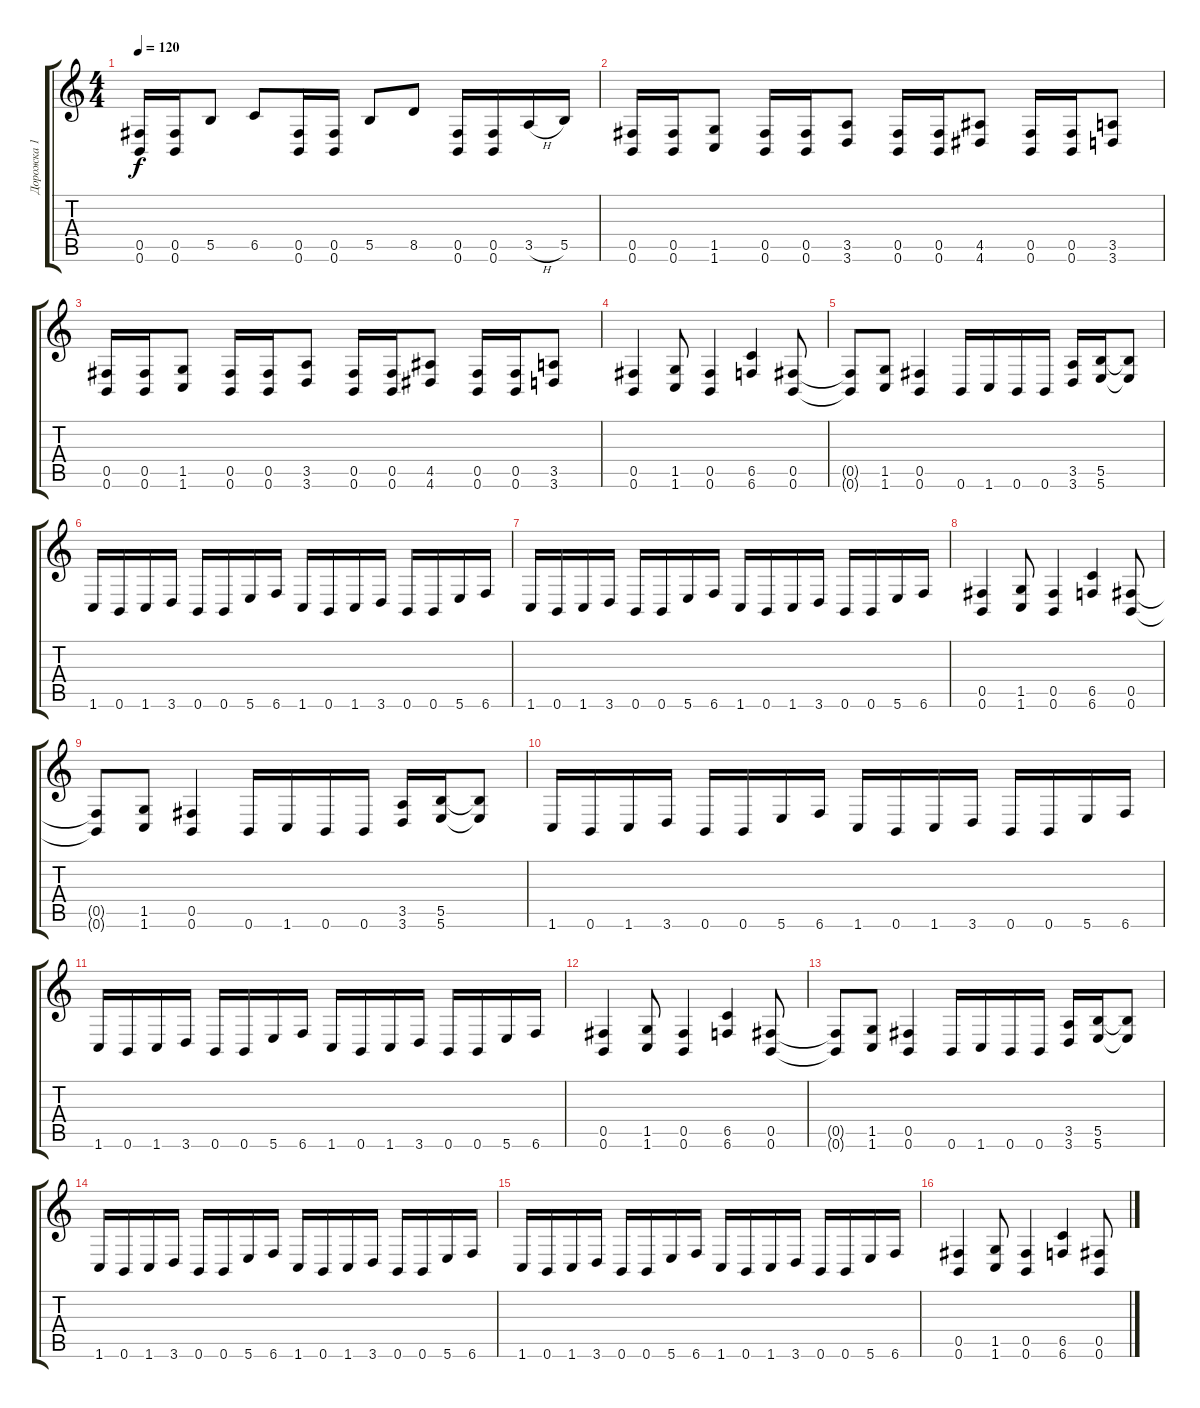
\track ("Дорожка 1" "Дорожка 1") {instrument distortionguitar}
\staff {score tabs}
\tuning (Db4 Ab3 E3 B2 Gb2 B1) {hide}
\ts (4 4)
\tempo 120
\clef g2
\ks c
(0.5 0.6).16{dy f} (0.5 0.6).16 5.5.8 6.5.8 (0.5 0.6).16 (0.5 0.6).16 5.5.8 8.5.8 (0.5 0.6).16 (0.5 0.6).16 3.5{h}.16 5.5.16 |
(0.5 0.6).16 (0.5 0.6).16 (1.5 1.6).8 (0.5 0.6).16 (0.5 0.6).16 (3.5 3.6).8 (0.5 0.6).16 (0.5 0.6).16 (4.5 4.6).8 (0.5 0.6).16 (0.5 0.6).16 (3.5 3.6).8 |
(0.5 0.6).16 (0.5 0.6).16 (1.5 1.6).8 (0.5 0.6).16 (0.5 0.6).16 (3.5 3.6).8 (0.5 0.6).16 (0.5 0.6).16 (4.5 4.6).8 (0.5 0.6).16 (0.5 0.6).16 (3.5 3.6).8 |
(0.5 0.6).4 (1.5 1.6).8 (0.5 0.6).4 (6.5 6.6).4 (0.5 0.6).8 |
(0.5{t} 0.6{t}).8 (1.5 1.6).8 (0.5 0.6).4 0.6.16 1.6.16 0.6.16 0.6.16 (3.5 3.6).16 (5.5 5.6).16 (5.5{t} 5.6{t}).8 |
1.6.16 0.6.16 1.6.16 3.6.16 0.6.16 0.6.16 5.6.16 6.6.16 1.6.16 0.6.16 1.6.16 3.6.16 0.6.16 0.6.16 5.6.16 6.6.16 |
1.6.16 0.6.16 1.6.16 3.6.16 0.6.16 0.6.16 5.6.16 6.6.16 1.6.16 0.6.16 1.6.16 3.6.16 0.6.16 0.6.16 5.6.16 6.6.16 |
(0.5 0.6).4 (1.5 1.6).8 (0.5 0.6).4 (6.5 6.6).4 (0.5 0.6).8 |
(0.5{t} 0.6{t}).8 (1.5 1.6).8 (0.5 0.6).4 0.6.16 1.6.16 0.6.16 0.6.16 (3.5 3.6).16 (5.5 5.6).16 (5.5{t} 5.6{t}).8 |
1.6.16 0.6.16 1.6.16 3.6.16 0.6.16 0.6.16 5.6.16 6.6.16 1.6.16 0.6.16 1.6.16 3.6.16 0.6.16 0.6.16 5.6.16 6.6.16 |
1.6.16 0.6.16 1.6.16 3.6.16 0.6.16 0.6.16 5.6.16 6.6.16 1.6.16 0.6.16 1.6.16 3.6.16 0.6.16 0.6.16 5.6.16 6.6.16 |
(0.5 0.6).4 (1.5 1.6).8 (0.5 0.6).4 (6.5 6.6).4 (0.5 0.6).8 |
(0.5{t} 0.6{t}).8 (1.5 1.6).8 (0.5 0.6).4 0.6.16 1.6.16 0.6.16 0.6.16 (3.5 3.6).16 (5.5 5.6).16 (5.5{t} 5.6{t}).8 |
1.6.16 0.6.16 1.6.16 3.6.16 0.6.16 0.6.16 5.6.16 6.6.16 1.6.16 0.6.16 1.6.16 3.6.16 0.6.16 0.6.16 5.6.16 6.6.16 |
1.6.16 0.6.16 1.6.16 3.6.16 0.6.16 0.6.16 5.6.16 6.6.16 1.6.16 0.6.16 1.6.16 3.6.16 0.6.16 0.6.16 5.6.16 6.6.16 |
(0.5 0.6).4 (1.5 1.6).8 (0.5 0.6).4 (6.5 6.6).4 (0.5 0.6).8
